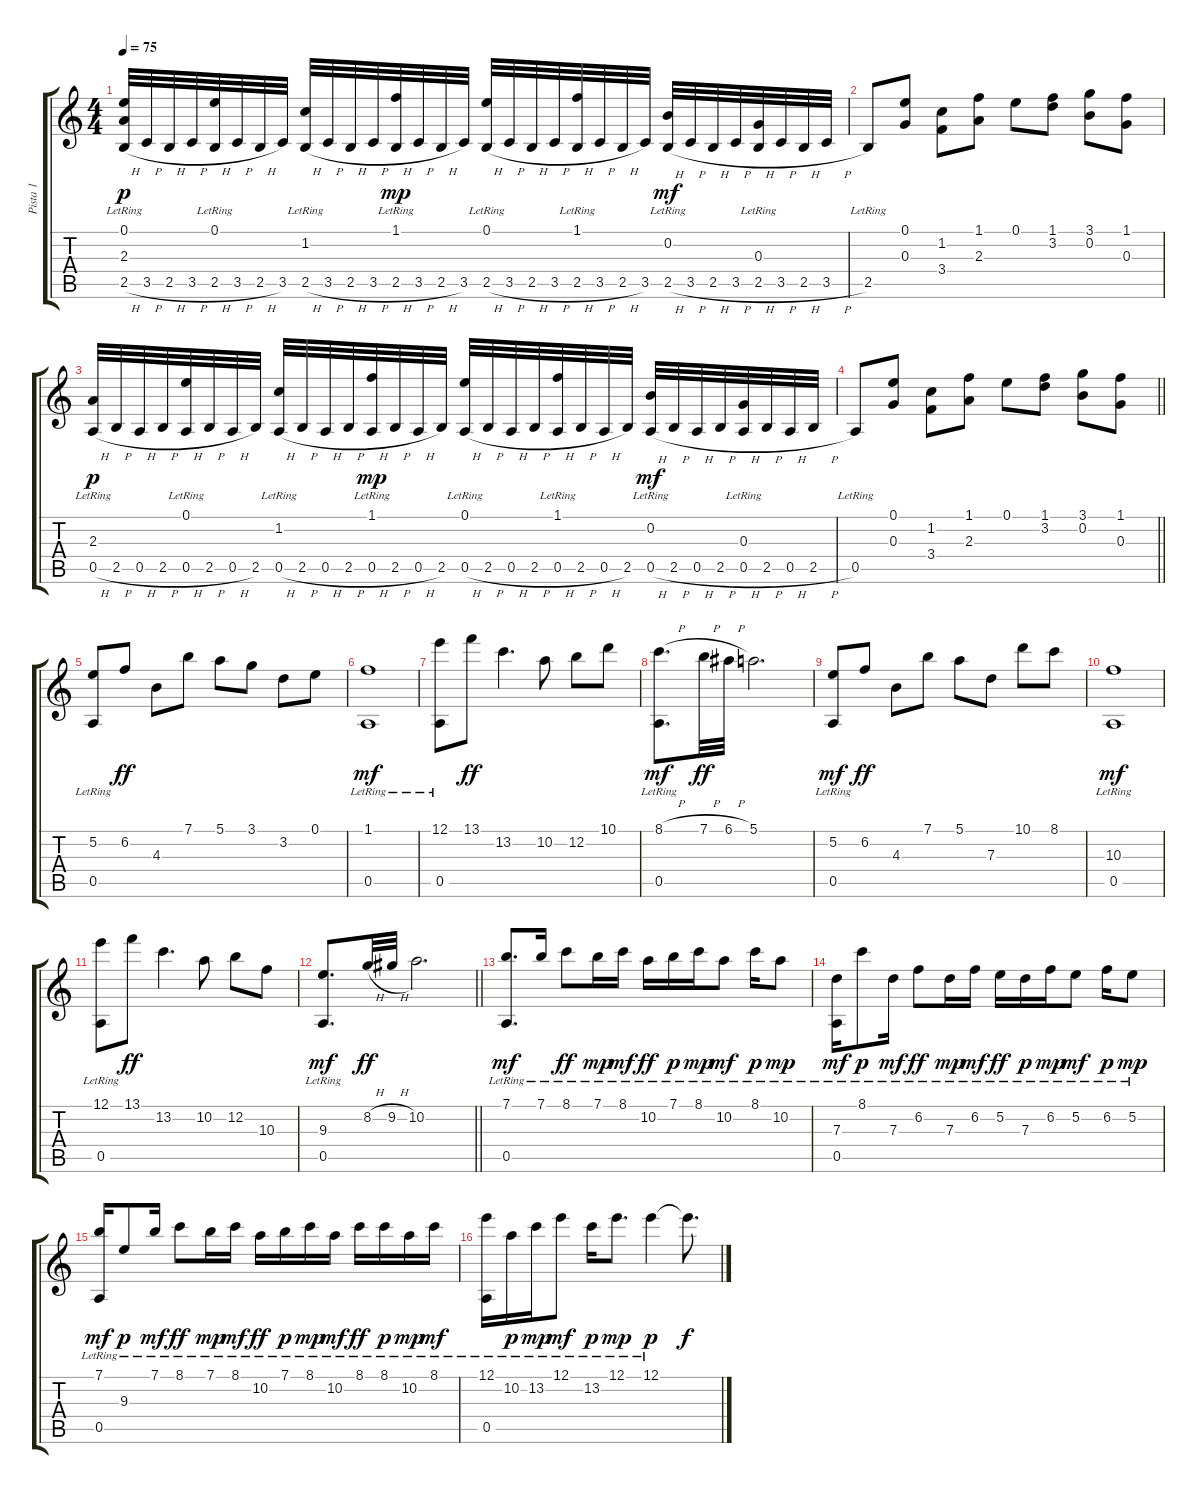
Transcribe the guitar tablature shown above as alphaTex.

\track ("Pista 1" "Pista 1") {instrument acousticguitarsteel}
\staff {score tabs}
\tuning (E4 B3 G3 D3 A2 E2) {hide}
\ts (4 4)
\tempo 75
\clef g2
\ks c
(0.1{lr} 2.3{lr} 2.5{h}).32{dy p} 3.5{h}.32 2.5{h}.32 3.5{h}.32 (0.1{lr} 2.5{h}).32 3.5{h}.32 2.5{h}.32 3.5.32 (1.2{lr} 2.5{h}).32 3.5{h}.32 2.5{h}.32 3.5{h}.32 (1.1{lr} 2.5{h}).32{dy mp} 3.5{h}.32 2.5{h}.32 3.5.32 (0.1{lr} 2.5{h}).32 3.5{h}.32 2.5{h}.32 3.5{h}.32 (1.1{lr} 2.5{h}).32 3.5{h}.32 2.5{h}.32 3.5.32 (0.2{lr} 2.5{h}).32{dy mf} 3.5{h}.32 2.5{h}.32 3.5{h}.32 (0.3{lr} 2.5{h}).32 3.5{h}.32 2.5{h}.32 3.5{h}.32 |
2.5{lr}.8 (0.1 0.3).8 (1.2 3.4).8 (1.1 2.3).8 0.1.8 (1.1 3.2).8 (3.1 0.2).8 (1.1 0.3).8 |
(2.3{lr} 0.5{h}).32{dy p} 2.5{h}.32 0.5{h}.32 2.5{h}.32 (0.1{lr} 0.5{h}).32 2.5{h}.32 0.5{h}.32 2.5.32 (1.2{lr} 0.5{h}).32 2.5{h}.32 0.5{h}.32 2.5{h}.32 (1.1{lr} 0.5{h}).32{dy mp} 2.5{h}.32 0.5{h}.32 2.5.32 (0.1{lr} 0.5{h}).32 2.5{h}.32 0.5{h}.32 2.5{h}.32 (1.1{lr} 0.5{h}).32 2.5{h}.32 0.5{h}.32 2.5.32 (0.2{lr} 0.5{h}).32{dy mf} 2.5{h}.32 0.5{h}.32 2.5{h}.32 (0.3{lr} 0.5{h}).32 2.5{h}.32 0.5{h}.32 2.5{h}.32 |
\barLineRight lightlight
0.5{lr}.8 (0.1 0.3).8 (1.2 3.4).8 (1.1 2.3).8 0.1.8 (1.1 3.2).8 (3.1 0.2).8 (1.1 0.3).8 |
(5.2 0.5{lr}).8 6.2.8{dy ff} 4.3.8 7.1.8 5.1.8 3.1.8 3.2.8 0.1.8 |
(1.1 0.5{lr}).1{dy mf} |
(12.1 0.5{lr}).8 13.1.8{dy ff} 13.2.4{d} 10.2.8 12.2.8 10.1.8 |
(8.1{h} 0.5{lr}).8{d dy mf} 7.1{h}.32{dy ff} 6.1{h}.32 5.1.2{d} |
(5.2 0.5{lr}).8{dy mf} 6.2.8{dy ff} 4.3.8 7.1.8 5.1.8 7.3.8 10.1.8 8.1.8 |
(10.3 0.5{lr}).1{dy mf} |
(12.1 0.5{lr}).8 13.1.8{dy ff} 13.2.4{d} 10.2.8 12.2.8 10.3.8 |
\barLineRight lightlight
(9.3 0.5{lr}).8{d dy mf} 8.2{h}.32{dy ff} 9.2{h}.32 10.2.2{d} |
(7.1{lr} 0.5{lr}).8{d dy mf} 7.1{lr}.16 8.1{lr}.8{dy ff} 7.1{lr}.16{dy mp} 8.1{lr}.16{dy mf} 10.2{lr}.16{dy ff} 7.1{lr}.16{dy p} 8.1{lr}.16{dy mp} 10.2{lr}.8{dy mf} 8.1{lr}.16{dy p} 10.2{lr}.8{dy mp} |
(7.3{lr} 0.5{lr}).16{dy mf} 8.1{lr}.8{dy p} 7.3{lr}.16{dy mf} 6.2{lr}.8{dy ff} 7.3{lr}.16{dy mp} 6.2{lr}.16{dy mf} 5.2{lr}.16{dy ff} 7.3{lr}.16{dy p} 6.2{lr}.16{dy mp} 5.2{lr}.8{dy mf} 6.2{lr}.16{dy p} 5.2{lr}.8{dy mp} |
(7.1{lr} 0.5{lr}).16{dy mf} 9.3{lr}.8{dy p} 7.1{lr}.16{dy mf} 8.1{lr}.8{dy ff} 7.1{lr}.16{dy mp} 8.1{lr}.16{dy mf} 10.2{lr}.16{dy ff} 7.1{lr}.16{dy p} 8.1{lr}.16{dy mp} 10.2{lr}.16{dy mf} 8.1{lr}.16{dy ff} 8.1{lr}.16{dy p} 10.2{lr}.16{dy mp} 8.1{lr}.16{dy mf} |
(12.1{lr} 0.5{lr}).16 10.2{lr}.16{dy p} 13.2{lr}.16{dy mp} 12.1{lr}.8{dy mf} 13.2{lr}.16{dy p} 12.1{lr}.8{d dy mp} 12.1{lr}.4{dy p} 12.1{t}.8{d dy f}
